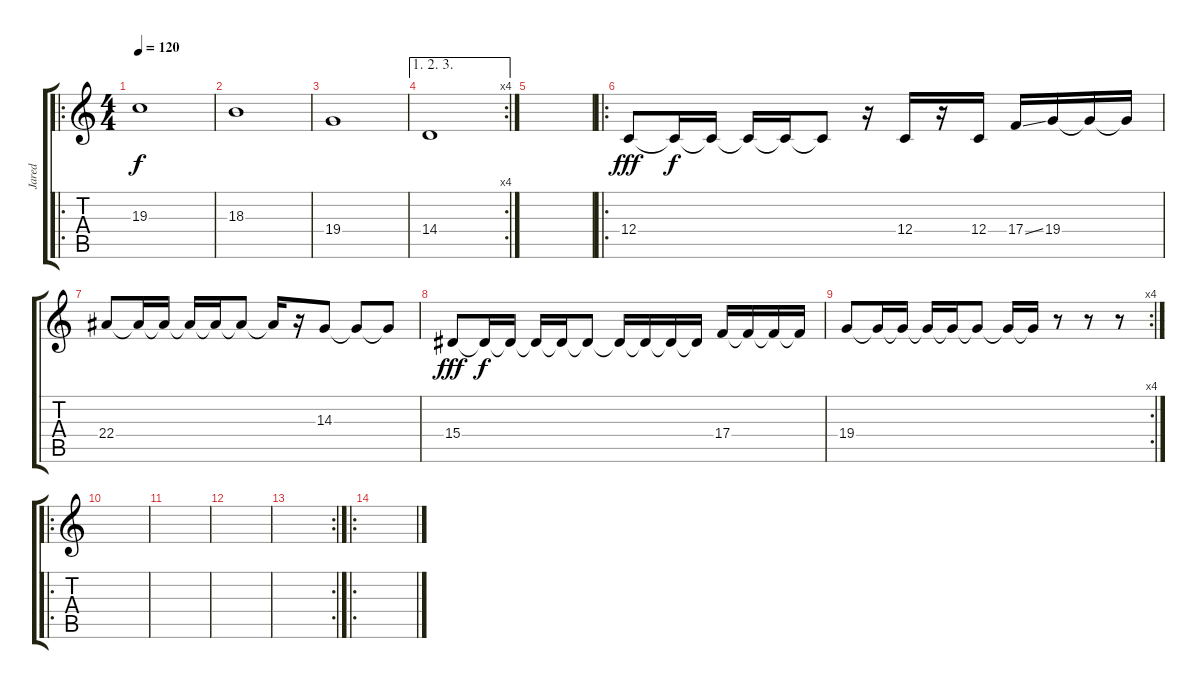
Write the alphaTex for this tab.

\track ("Jared" "Jared") {instrument pad4choir}
\staff {score tabs}
\tuning (D4 A3 F3 C3 G2 C2) {hide}
\ro
\ts (4 4)
\tempo 120
\clef g2
\ks c
19.3.1{dy f volume 10 balance 0 instrument pad4choir} |
18.3.1 |
19.4.1 |
\ae (1 2 3)
\rc 4
14.4.1 |
|
\ro
12.4.8{dy fff volume 12 balance 0 instrument pad4choir} 12.4{t}.16{dy f} 12.4{t}.16 12.4{t}.16 12.4{t}.16 12.4{t}.8 r.16 12.4.16 r.16 12.4.16 17.4{ss}.16 19.4.16 19.4{t}.16 19.4{t}.16 |
22.4.8 22.4{t}.16 22.4{t}.16 22.4{t}.16 22.4{t}.16 22.4{t}.8 22.4{t}.16 r.16 14.3.8 14.3{t}.8 14.3{t}.8 |
15.4.8{dy fff} 15.4{t}.16{dy f} 15.4{t}.16 15.4{t}.16 15.4{t}.16 15.4{t}.8 15.4{t}.16 15.4{t}.16 15.4{t}.16 15.4{t}.16 17.4.16 17.4{t}.16 17.4{t}.16 17.4{t}.16 |
\rc 4
19.4.8 19.4{t}.16 19.4{t}.16 19.4{t}.16 19.4{t}.16 19.4{t}.8 19.4{t}.16 19.4{t}.16 r.8 r.8 r.8 |
\ro
|
|
|
\rc 2
|
\ro
